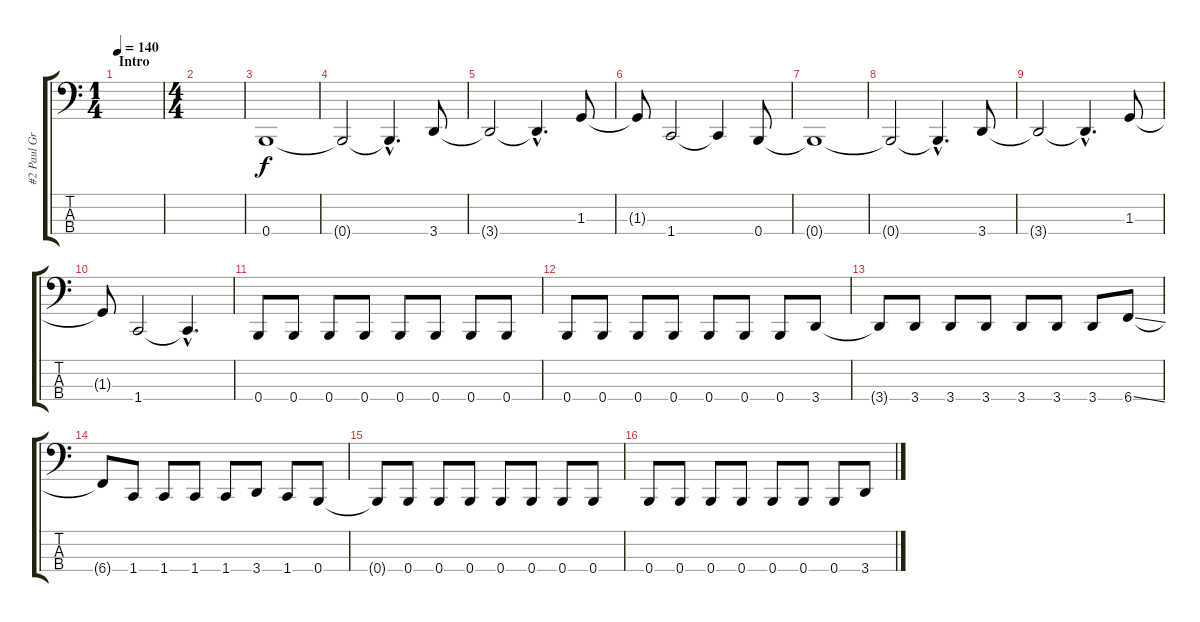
\track ("#2 Paul Gray - Bass" "#2 Paul Gr") {instrument electricbasspick}
\staff {score tabs}
\tuning (E2 B1 Gb1 B0) {hide}
\ts (1 4)
\section ("" "Intro")
\tempo 140
\clef f4
\ks c
|
\ts (4 4)
|
0.4.1 |
0.4{t}.2 0.4{hac t}.4{d} 3.4.8 |
3.4{t}.2 3.4{hac t}.4{d} 1.3.8 |
1.3{t}.8 1.4.2 1.4{t}.4 0.4.8 |
0.4{t}.1 |
0.4{t}.2 0.4{hac t}.4{d} 3.4.8 |
3.4{t}.2 3.4{hac t}.4{d} 1.3.8 |
1.3{t}.8 1.4.2 1.4{hac t}.4{d} |
0.4.8 0.4.8 0.4.8 0.4.8 0.4.8 0.4.8 0.4.8 0.4.8 |
0.4.8 0.4.8 0.4.8 0.4.8 0.4.8 0.4.8 0.4.8 3.4.8 |
3.4{t}.8 3.4.8 3.4.8 3.4.8 3.4.8 3.4.8 3.4.8 6.4{ss}.8 |
6.4{t}.8 1.4.8 1.4.8 1.4.8 1.4.8 3.4.8 1.4.8 0.4.8 |
0.4{t}.8 0.4.8 0.4.8 0.4.8 0.4.8 0.4.8 0.4.8 0.4.8 |
0.4.8 0.4.8 0.4.8 0.4.8 0.4.8 0.4.8 0.4.8 3.4.8
